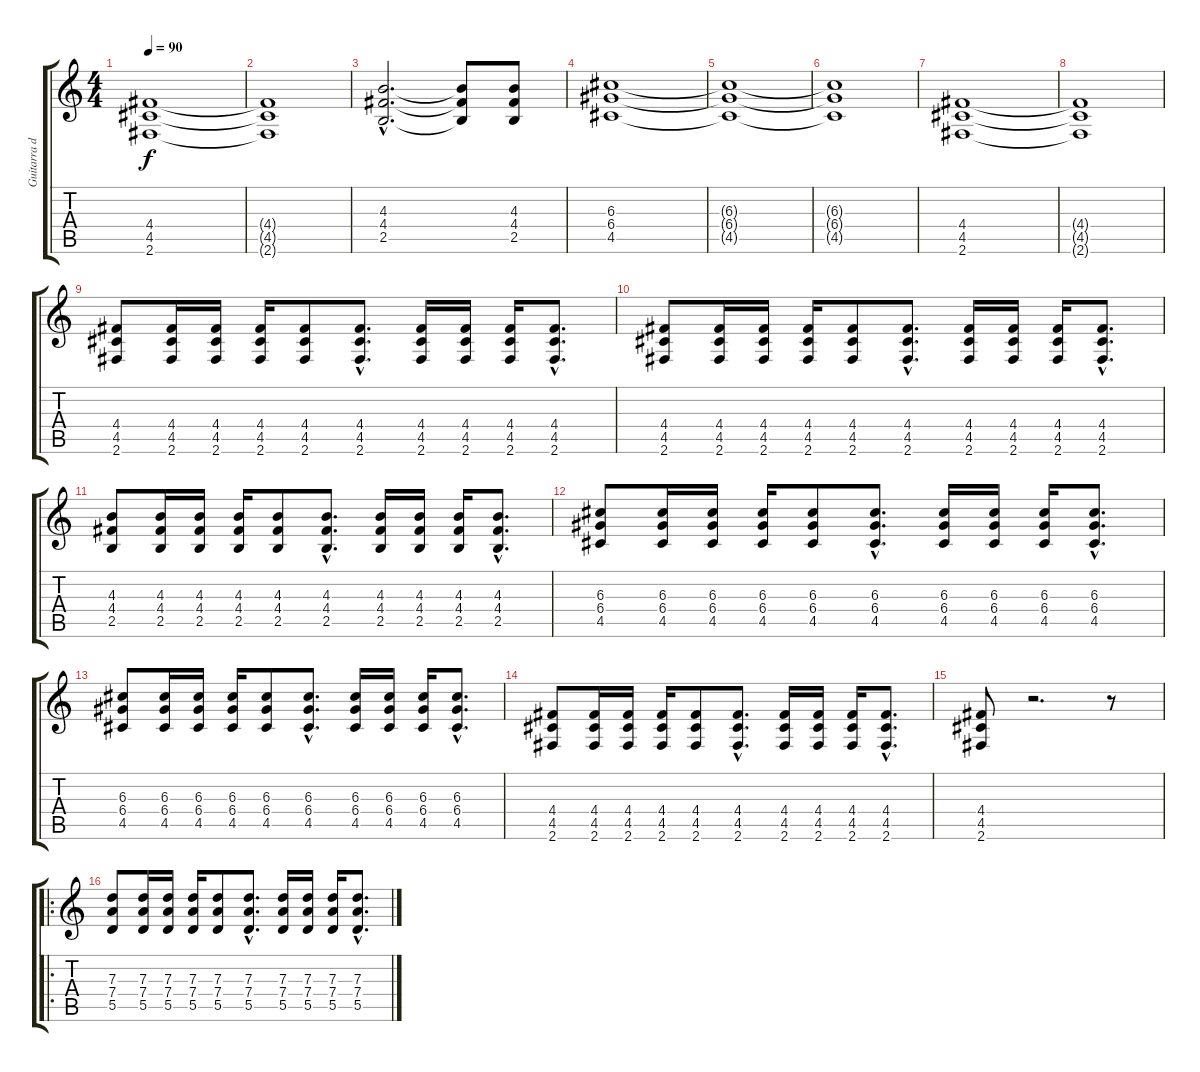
\track ("Guitarra distors" "Guitarra d") {instrument distortionguitar}
\staff {score tabs}
\tuning (E4 B3 G3 D3 A2 E2) {hide}
\ts (4 4)
\tempo 90
\clef g2
\ks c
(4.4 4.5 2.6).1{dy f} |
(4.4{t} 4.5{t} 2.6{t}).1 |
(4.3{hac} 4.4{hac} 2.5{hac}).2{d} (4.3{t} 4.4{t} 2.5{t}).8 (4.3 4.4 2.5).8 |
(6.3 6.4 4.5).1 |
(6.3{t} 6.4{t} 4.5{t}).1 |
(6.3{t} 6.4{t} 4.5{t}).1 |
(4.4 4.5 2.6).1 |
(4.4{t} 4.5{t} 2.6{t}).1 |
(4.4 4.5 2.6).8 (4.4 4.5 2.6).16 (4.4 4.5 2.6).16 (4.4 4.5 2.6).16 (4.4 4.5 2.6).8 (4.4{hac} 4.5{hac} 2.6{hac}).8{d} (4.4 4.5 2.6).16 (4.4 4.5 2.6).16 (4.4 4.5 2.6).16 (4.4{hac} 4.5{hac} 2.6{hac}).8{d} |
(4.4 4.5 2.6).8 (4.4 4.5 2.6).16 (4.4 4.5 2.6).16 (4.4 4.5 2.6).16 (4.4 4.5 2.6).8 (4.4{hac} 4.5{hac} 2.6{hac}).8{d} (4.4 4.5 2.6).16 (4.4 4.5 2.6).16 (4.4 4.5 2.6).16 (4.4{hac} 4.5{hac} 2.6{hac}).8{d} |
(4.3 4.4 2.5).8 (4.3 4.4 2.5).16 (4.3 4.4 2.5).16 (4.3 4.4 2.5).16 (4.3 4.4 2.5).8 (4.3{hac} 4.4{hac} 2.5{hac}).8{d} (4.3 4.4 2.5).16 (4.3 4.4 2.5).16 (4.3 4.4 2.5).16 (4.3{hac} 4.4{hac} 2.5{hac}).8{d} |
(6.3 6.4 4.5).8 (6.3 6.4 4.5).16 (6.3 6.4 4.5).16 (6.3 6.4 4.5).16 (6.3 6.4 4.5).8 (6.3{hac} 6.4{hac} 4.5{hac}).8{d} (6.3 6.4 4.5).16 (6.3 6.4 4.5).16 (6.3 6.4 4.5).16 (6.3{hac} 6.4{hac} 4.5{hac}).8{d} |
(6.3 6.4 4.5).8 (6.3 6.4 4.5).16 (6.3 6.4 4.5).16 (6.3 6.4 4.5).16 (6.3 6.4 4.5).8 (6.3{hac} 6.4{hac} 4.5{hac}).8{d} (6.3 6.4 4.5).16 (6.3 6.4 4.5).16 (6.3 6.4 4.5).16 (6.3{hac} 6.4{hac} 4.5{hac}).8{d} |
(4.4 4.5 2.6).8 (4.4 4.5 2.6).16 (4.4 4.5 2.6).16 (4.4 4.5 2.6).16 (4.4 4.5 2.6).8 (4.4{hac} 4.5{hac} 2.6{hac}).8{d} (4.4 4.5 2.6).16 (4.4 4.5 2.6).16 (4.4 4.5 2.6).16 (4.4{hac} 4.5{hac} 2.6{hac}).8{d} |
(4.4 4.5 2.6).8 r.2{d} r.8 |
\ro
(7.3 7.4 5.5).8 (7.3 7.4 5.5).16 (7.3 7.4 5.5).16 (7.3 7.4 5.5).16 (7.3 7.4 5.5).8 (7.3{hac} 7.4{hac} 5.5{hac}).8{d} (7.3 7.4 5.5).16 (7.3 7.4 5.5).16 (7.3 7.4 5.5).16 (7.3{hac} 7.4{hac} 5.5{hac}).8{d}
